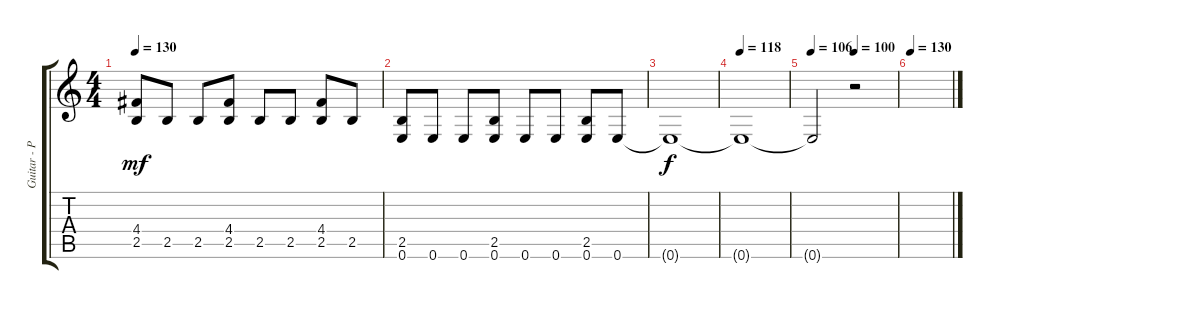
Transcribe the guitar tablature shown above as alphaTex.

\track ("Guitar - Pavel Bushuev" "Guitar - P") {instrument distortionguitar}
\staff {score tabs}
\tuning (E4 B3 G3 D3 A2 E2) {hide}
\ts (4 4)
\tempo 130
\clef g2
\ks c
(4.4 2.5).8{dy mf} 2.5.8 2.5.8 (4.4 2.5).8 2.5.8 2.5.8 (4.4 2.5).8 2.5.8 |
(2.5 0.6).8 0.6.8 0.6.8 (2.5 0.6).8 0.6.8 0.6.8 (2.5 0.6).8 0.6.8 |
0.6{t}.1{dy f} |
\tempo 118
0.6{t}.1 |
\tempo 106
\tempo (100 0.5)
0.6{t}.2 r.2 |
\tempo 130
